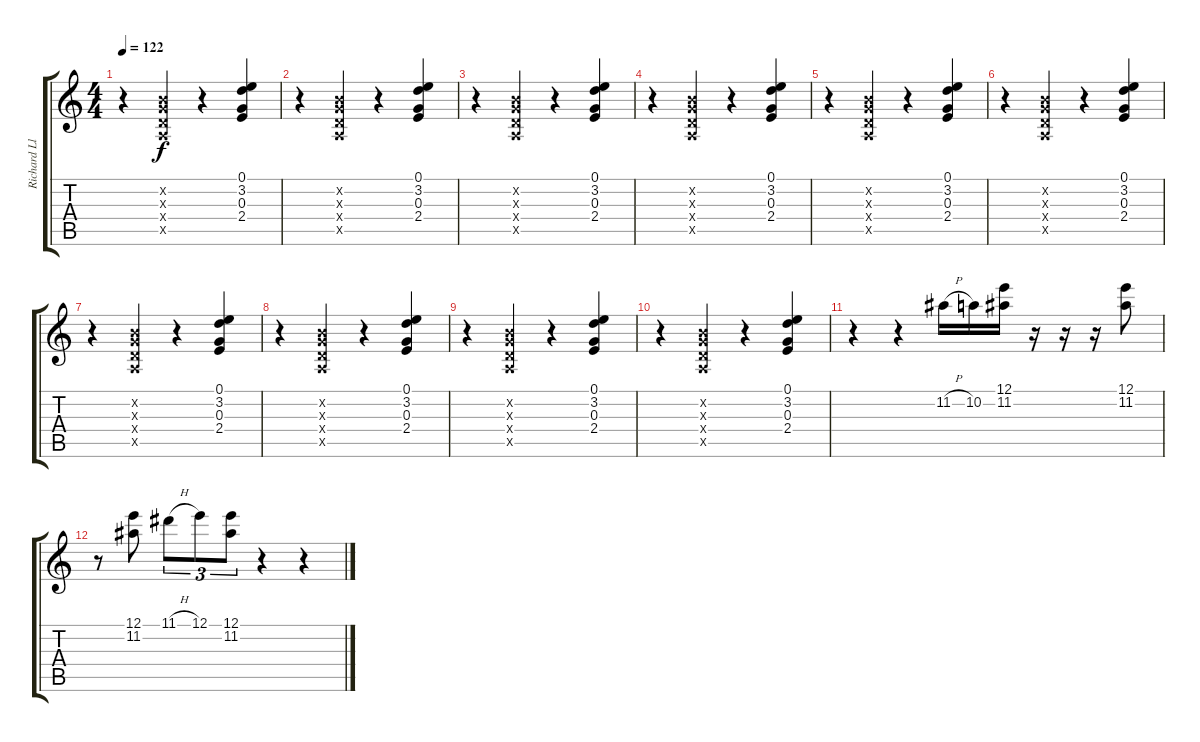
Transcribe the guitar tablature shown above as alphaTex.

\track ("Richard Lloyd" "Richard Ll") {instrument distortionguitar}
\staff {score tabs}
\tuning (E4 B3 G3 D3 A2 E2) {hide}
\ts (4 4)
\tempo 122
\clef g2
\ks c
r.4{dy f} (0.2{x} 0.3{x} 0.4{x} 0.5{x}).4 r.4 (0.1 3.2 0.3 2.4).4 |
r.4 (0.2{x} 0.3{x} 0.4{x} 0.5{x}).4 r.4 (0.1 3.2 0.3 2.4).4 |
r.4 (0.2{x} 0.3{x} 0.4{x} 0.5{x}).4 r.4 (0.1 3.2 0.3 2.4).4 |
r.4 (0.2{x} 0.3{x} 0.4{x} 0.5{x}).4 r.4 (0.1 3.2 0.3 2.4).4 |
r.4 (0.2{x} 0.3{x} 0.4{x} 0.5{x}).4 r.4 (0.1 3.2 0.3 2.4).4 |
r.4 (0.2{x} 0.3{x} 0.4{x} 0.5{x}).4 r.4 (0.1 3.2 0.3 2.4).4 |
r.4 (0.2{x} 0.3{x} 0.4{x} 0.5{x}).4 r.4 (0.1 3.2 0.3 2.4).4 |
r.4 (0.2{x} 0.3{x} 0.4{x} 0.5{x}).4 r.4 (0.1 3.2 0.3 2.4).4 |
r.4 (0.2{x} 0.3{x} 0.4{x} 0.5{x}).4 r.4 (0.1 3.2 0.3 2.4).4 |
r.4 (0.2{x} 0.3{x} 0.4{x} 0.5{x}).4 r.4 (0.1 3.2 0.3 2.4).4 |
r.4 r.4 11.2{h}.16 10.2.16 (12.1 11.2).16 r.16 r.16 r.16 (12.1 11.2).8 |
r.8 (12.1 11.2).8 11.1{h}.8{tu (3 2)} 12.1.8{tu (3 2)} (12.1 11.2).8{tu (3 2)} r.4 r.4
